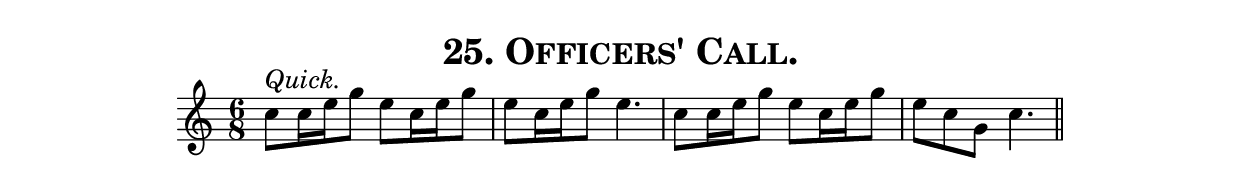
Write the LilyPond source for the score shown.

\version "2.8"
\paper{ line-width=15\cm indent=0\mm }

\header{ tagline="" title=\markup \smallCaps "25. Officers' Call." }

tempomark = s1*0^\markup { \large { \italic Quick. } }

\score {
 \new Staff \relative c'' {
  \set Staff.midiInstrument = #"trumpet"
  \set Score.barNumberVisibility = ##f
  \clef treble
  \key c \major
  \autoBeamOff
  \time 6/8
  \tempomark 

  c8[ c16 e g8] e[ c16 e g8] |
  e[ c16 e g8] e4. |

  c8[ c16 e g8] e[ c16 e g8] |
  e[ c g] c4. \bar "||"

 }
 \layout { }
 \midi { \tempo 4=120 }
}
